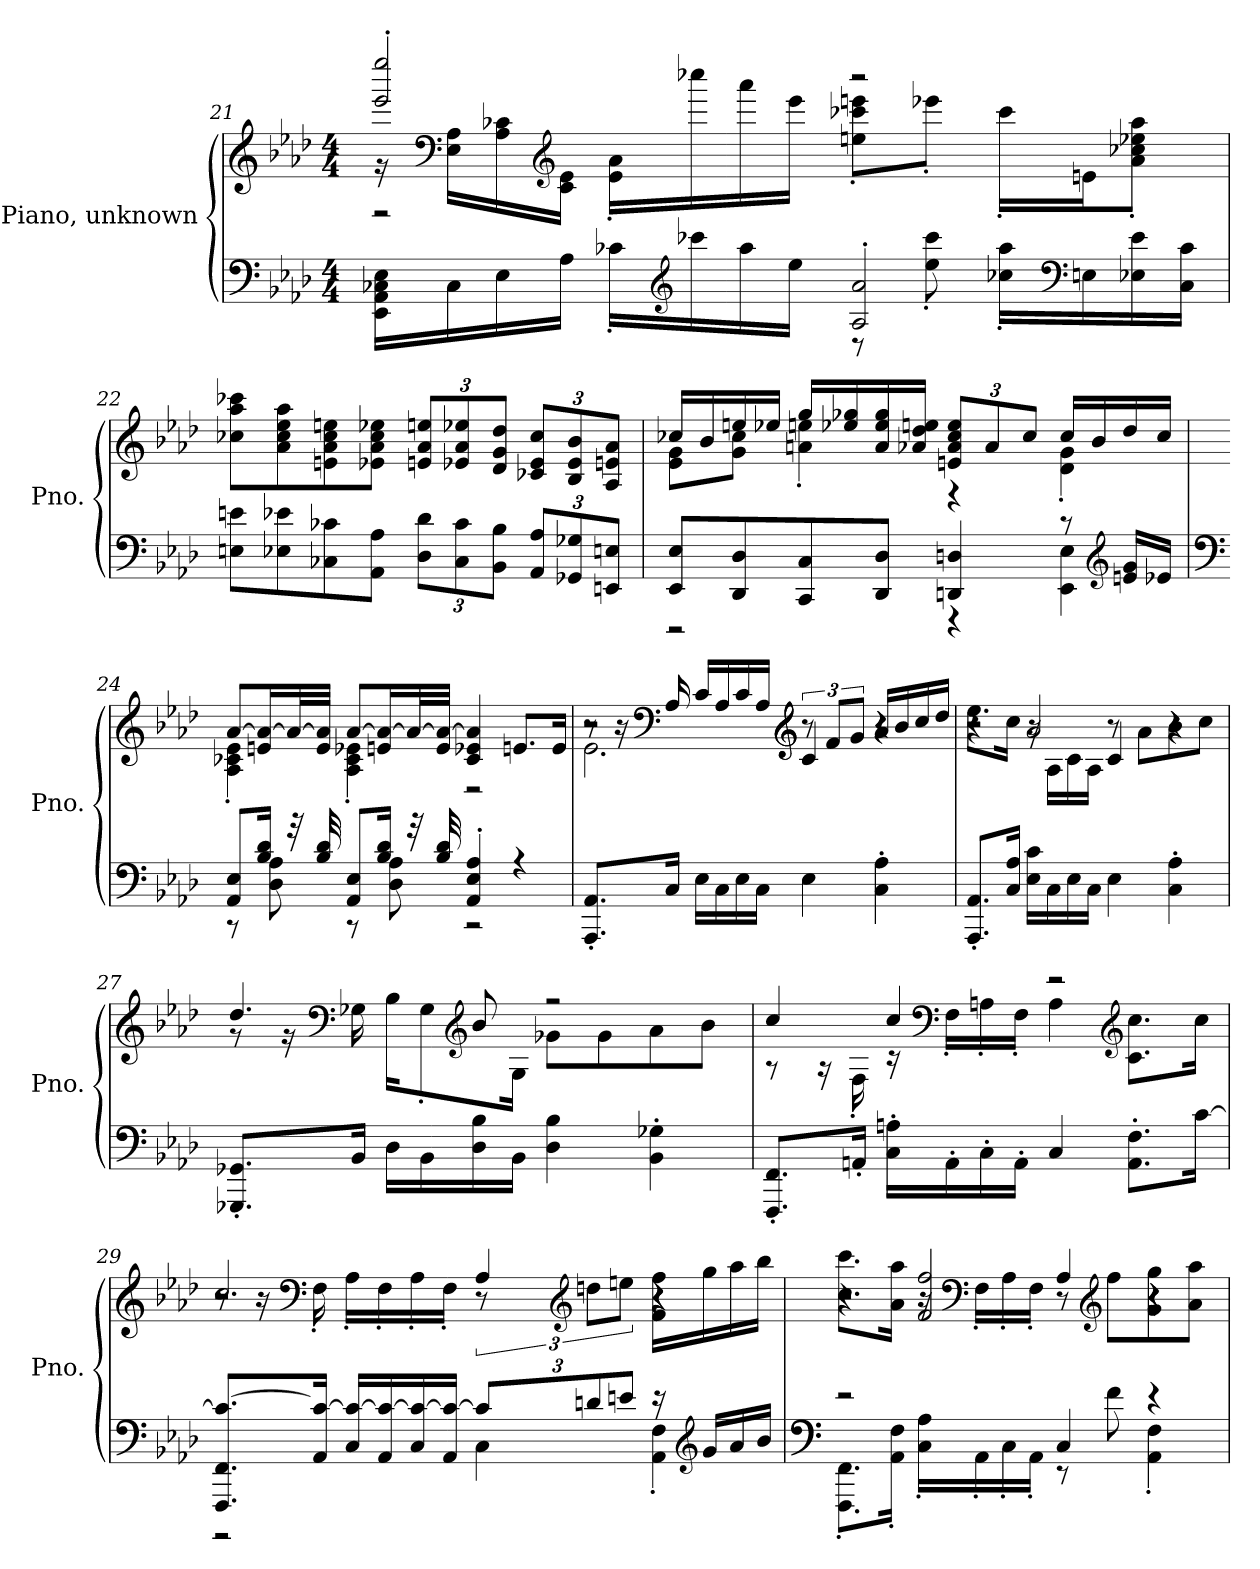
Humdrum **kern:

**kern	**kern
*part1	*part1
*staff2	*staff1
*I"Piano, unknown	*
*I'Pno.	*
!!LO:LB:g=z
*clefF4	*clefG2
*k[b-e-a-d-]	*k[b-e-a-d-]
*M4/4	*M4/4
=21	=21
*^	*^
2r	16EE-\ 16AA-\ 16C-X\ 16E-\LL	2eee-/' 2eeee-/'	16r
*	*	*clefF4	*
.	16C-\	.	16E-\ 16A-\LL
.	16E-\	.	16A-\ 16c-X\
*	*	*clefG2	*
.	16A-\JJ	.	16c-\ 16e-\JJ
.	16c-X'\LL	.	16e-\' 16a-\'LL
*clefG2	*	*	*
.	16ccc-X\	.	16cccc-X\
.	16aa-\	.	16aaa-\
.	16ee-\JJ	.	16eee-\JJ
2A-/' 2a-/'	8r	2r	8een\' 8ccc-X\' 8eeen\'L
.	8ee-\' 8ccc-\'	.	8eee-X'\J
.	16cc-X\' 16aa-\'LL	.	16ccc-'\LL
*clefF4	*	*	*
.	16En\	.	16en\J
.	16E-X\ 16e-\	.	8a-\' 8cc-X\' 8ee-X\' 8aa-\'J
.	16C-\ 16c-\JJ	.	.
*v	*v	*	*
*	*v	*v
!!LO:LB:g=z
=22	=22
8En\ 8en\L	8cc-X\ 8aa-\ 8ccc-X\L
8E-X\ 8e-X\	8a-\ 8cc-\ 8ee-\ 8aa-\
8C-X\ 8c-X\	8en\ 8a-\ 8cc-\ 8een\
8AA-\ 8A-\J	8e-X\ 8a-\ 8cc-\ 8ee-X\J
*Xbrackettup	*Xbrackettup
12D-\ 12d-\L	12en/ 12a-/ 12een/L
12C-\ 12c-\	12e-X/ 12a-/ 12ee-X/
12BB-\ 12B-\J	12d-/ 12g/ 12dd-/J
12AA-/ 12A-/L	12c-X/ 12e-/ 12cc-/L
12GG-X/ 12G-X/	12B-/ 12e-/ 12b-/
12EEn/ 12En/J	12A-/ 12en/ 12a-/J
=23	=23
*^	*^
8EE-/ 8E-/L	2r	16cc-X/LL	8e-\ 8g\L
.	.	16b-/	.
8DD-/ 8D-/	.	16een/	8g\ 8cc-\J
.	.	16ee-X/JJ	.
8CC/ 8C/	.	16gg/LL	4an\' 4een\'
.	.	16ee-X/ 16gg-X/	.
8DD-/ 8D-/J	.	16a/ 16ee-/ 16gg-/	.
.	.	16a-X/ 16dd-/ 16een/JJ	.
4DDn/ 4Dn/	4r	12en/ 12a-/ 12cc-/ 12ee/L	4r
.	.	12a-/	.
.	.	12cc-/J	.
8r	4EE-\ 4E-\	16cc-/LL	4d-\' 4g\'
.	.	16b-/	.
*clefG2	*	*	*
16en/ 16g/LL	.	16dd-/	.
16e-X/JJ	.	16cc-/JJ	.
!!LO:PB:g=z	!!
=24	=24	=24	=24
*clefF4	*	*	*
8AA-/ 8E-/L	8r	[8a-/L	4A-\' 4c-X\' 4e-\'
16B-/ 16d-/Jk	8D-\ 8A-\	16en/ 16a-/_L	.
32r	.	32a-/L_	.
32B-/ 32d-/	.	32e/ 32a-/]JJJ	.
8AA-/ 8E-/L	8r	[8a-/L	4A-\' 4c-\' 4e-X\'
16B-/ 16d-/Jk	8D-\ 8A-\	16en/ 16a-/_L	.
32r	.	32a-/L_	.
32B-/ 32d-/	.	32e/ 32a-/_JJJ	.
4AA-/' 4E-/' 4A-/'	2r	4c-/ 4e-X/ 4a-/]	2r
4r	.	8.en/L	.
.	.	16e/Jk	.
*v	*v	*	*
=25	=25	=25
*	*	*^
8.AAA-/' 8.AA-/'L	8r	2.e-\	2r
.	16r	.	.
*	*clefF4	*	*
16C/Jk	16A-/	.	.
16E-\LL	16c/LL	.	.
16C\	16A-/	.	.
16E-\	16c/	.	.
16C\JJ	16A-/JJ	.	.
*	*clefG2	*	*
*	*brackettup	*	*
4E-\	12r	.	4c/
.	12f/L	.	.
.	12g/J	.	.
4C\' 4A-\'	16a-/LL	4r	4r
.	16b-/	.	.
.	16cc/	.	.
.	16dd-/JJ	.	.
!!LO:LB:g=z	!!	!!
=26	=26	=26	=26
8.AAA-/' 8.AA-/'L	4r	8.ee-\L	2r
16C/ 16A-/Jk	.	16cc\Jk	.
16E-\ 16c\LL	2a-/	16r	.
16C\	.	16A-\LL	.
16E-\	.	16c\	.
16C\JJ	.	16A-\JJ	.
4E-\	.	8r	4c/
.	.	8a-\L	.
4C\' 4A-\'	4r	8b-\	4r
.	.	8cc\J	.
*	*	*v	*v
=27	=27	=27
8.GGG-X/' 8.GG-X/'L	4.dd-/	8r
.	.	16r
*	*clefF4	*
16BB-/Jk	.	16G-X\
16D-\LL	.	16B-\KL
16BB-\	.	8G-'\
*	*clefG2	*
16D-\ 16B-\	8b-/	.
16BB-\JJ	.	16G-\Jk
4D-\ 4B-\	2r	8g-X\L
.	.	8g-\
4BB-\' 4G-X\'	.	8a-\
.	.	8b-\J
!!LO:LB:g=z	!!
=28	=28	=28
8.FFF/' 8.FF/'L	4cc/	8r
.	.	16r
16AAn'/Jk	.	16F'\
16C\' 16An\'LL	4cc/	16r
*	*clefF4	*
16AA'\	.	16F'\LL
16C'\	.	16An'\
16AA'\JJ	.	16F'\JJ
4C/	2r	4A\
*	*clefG2	*
8.AA\' 8.F\'L	.	8.c\ 8.cc\L
[16c\Jk	.	16cc\Jk
=29	=29	=29
*^	*	*^
8.FFF/ 8.FF/ 8.c/_L	2r	2.cc/	8r	2r
.	.	.	16r	.
*	*	*clefF4	*	*
16AA-/ 16c/_Jk	.	.	16F'\	.
16C/ 16c/_LL	.	.	16A-'\LL	.
16AA-/ 16c/_	.	.	16F'\	.
16C/ 16c/_	.	.	16A-'\	.
16AA-/ 16c/_JJ	.	.	16F'\JJ	.
12c/L]	4C\	.	12r	4A-/
*	*	*clefG2	*	*
12dn/	.	.	12ddn\L	.
12en/J	.	.	12een\J	.
16r	4AA-\' 4F\'	4r	16f\ 16ff\LL	4r
*clefG2	*	*	*	*
16g/LL	.	.	16gg\	.
16a-/	.	.	16aa-\	.
16b-/JJ	.	.	16bb-\JJ	.
!!LO:LB:g=z	!!	!!
=30	=30	=30	=30	=30
*clefF4	*	*	*	*
2r	8.FFF\' 8.FF\'L	4r	8.cc\ 8.ccc\L	2r
.	16AA-\' 16F\'Jk	.	16a-\ 16aa-\Jk	.
.	16C\' 16A-\'LL	2f/ 2ff/	16r	.
*	*	*clefF4	*	*
.	16AA-'\	.	16F'\LL	.
.	16C'\	.	16A-'\	.
.	16AA-'\JJ	.	16F'\JJ	.
4C/	8r	.	8r	4A-/
*	*	*clefG2	*	*
.	8f\	.	8ff\L	.
4r	4AA-\' 4F\'	4r	8g\ 8gg\	4r
.	.	.	8a-\ 8aa-\J	.
*v	*v	*	*	*
*	*v	*v	*v
=	=
*-	*-
